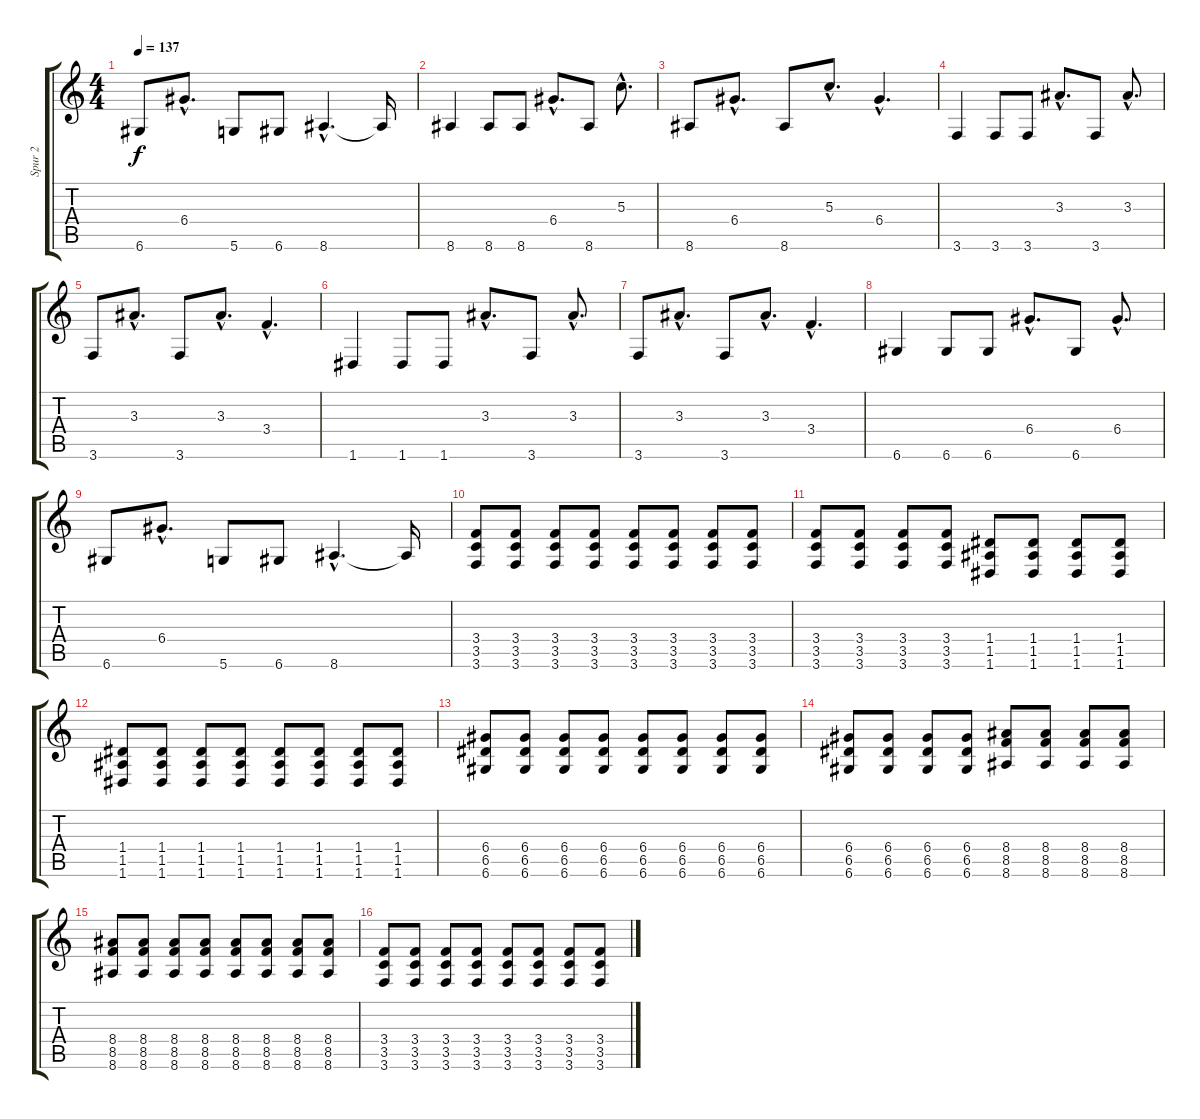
\track ("Spur 2" "Spur 2") {instrument electricguitarclean}
\staff {score tabs}
\tuning (E4 B3 G3 D3 A2 D2) {hide}
\ts (4 4)
\tempo 137
\clef g2
\ks c
6.6.8{dy f} 6.4{hac}.8{d} 5.6.8 6.6.8 8.6{hac}.4{d} 8.6{t}.16 |
8.6.4 8.6.8 8.6.8 6.4{hac}.8{d} 8.6.8 5.3{hac}.8{d} |
8.6.8 6.4{hac}.8{d} 8.6.8 5.3{hac}.8{d} 6.4{hac}.4{d} |
3.6.4 3.6.8 3.6.8 3.3{hac}.8{d} 3.6.8 3.3{hac}.8{d} |
3.6.8 3.3{hac}.8{d} 3.6.8 3.3{hac}.8{d} 3.4{hac}.4{d} |
1.6.4 1.6.8 1.6.8 3.3{hac}.8{d} 3.6.8 3.3{hac}.8{d} |
3.6.8 3.3{hac}.8{d} 3.6.8 3.3{hac}.8{d} 3.4{hac}.4{d} |
6.6.4 6.6.8 6.6.8 6.4{hac}.8{d} 6.6.8 6.4{hac}.8{d} |
6.6.8 6.4{hac}.8{d} 5.6.8 6.6.8 8.6{hac}.4{d} 8.6{t}.16 |
(3.4 3.5 3.6).8{instrument distortionguitar} (3.4 3.5 3.6).8 (3.4 3.5 3.6).8 (3.4 3.5 3.6).8 (3.4 3.5 3.6).8 (3.4 3.5 3.6).8 (3.4 3.5 3.6).8 (3.4 3.5 3.6).8 |
(3.4 3.5 3.6).8 (3.4 3.5 3.6).8 (3.4 3.5 3.6).8 (3.4 3.5 3.6).8 (1.4 1.5 1.6).8 (1.4 1.5 1.6).8 (1.4 1.5 1.6).8 (1.4 1.5 1.6).8 |
(1.4 1.5 1.6).8 (1.4 1.5 1.6).8 (1.4 1.5 1.6).8 (1.4 1.5 1.6).8 (1.4 1.5 1.6).8 (1.4 1.5 1.6).8 (1.4 1.5 1.6).8 (1.4 1.5 1.6).8 |
(6.4 6.5 6.6).8 (6.4 6.5 6.6).8 (6.4 6.5 6.6).8 (6.4 6.5 6.6).8 (6.4 6.5 6.6).8 (6.4 6.5 6.6).8 (6.4 6.5 6.6).8 (6.4 6.5 6.6).8 |
(6.4 6.5 6.6).8 (6.4 6.5 6.6).8 (6.4 6.5 6.6).8 (6.4 6.5 6.6).8 (8.4 8.5 8.6).8 (8.4 8.5 8.6).8 (8.4 8.5 8.6).8 (8.4 8.5 8.6).8 |
(8.4 8.5 8.6).8 (8.4 8.5 8.6).8 (8.4 8.5 8.6).8 (8.4 8.5 8.6).8 (8.4 8.5 8.6).8 (8.4 8.5 8.6).8 (8.4 8.5 8.6).8 (8.4 8.5 8.6).8 |
(3.4 3.5 3.6).8 (3.4 3.5 3.6).8 (3.4 3.5 3.6).8 (3.4 3.5 3.6).8 (3.4 3.5 3.6).8 (3.4 3.5 3.6).8 (3.4 3.5 3.6).8 (3.4 3.5 3.6).8
